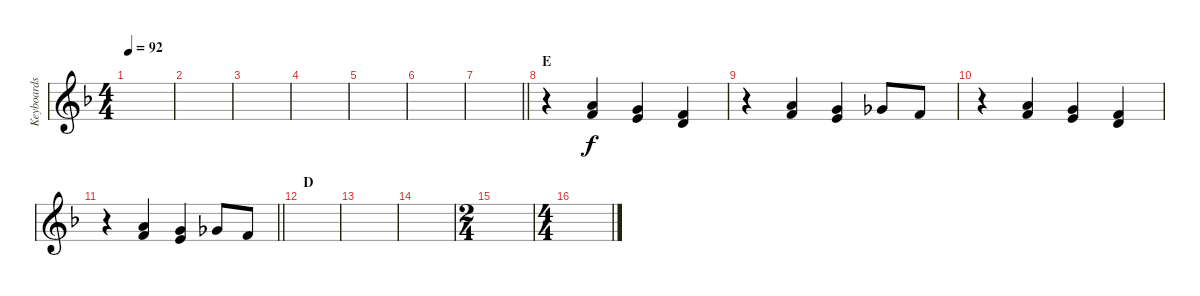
\track ("Keyboards" "Keyboards") {instrument choiraahs}
\staff {score}
\tuning (E4 B3 G3 D3 A2 D2) {hide}
\ts (4 4)
\tempo 92
\clef g2
\ks f
|
|
|
|
|
|
\barLineRight lightlight
|
\section ("" "E")
r.4 (5.1 6.2).4 (3.1 5.2).4 (1.1 3.2).4 |
r.4 (5.1 6.2).4 (3.1 5.2).4 2.1.8 1.1.8 |
r.4 (5.1 6.2).4 (3.1 5.2).4 (1.1 3.2).4 |
\barLineRight lightlight
r.4 (5.1 6.2).4 (3.1 5.2).4 2.1.8 1.1.8 |
\section ("" "D")
|
|
|
\ts (2 4)
|
\ts (4 4)
